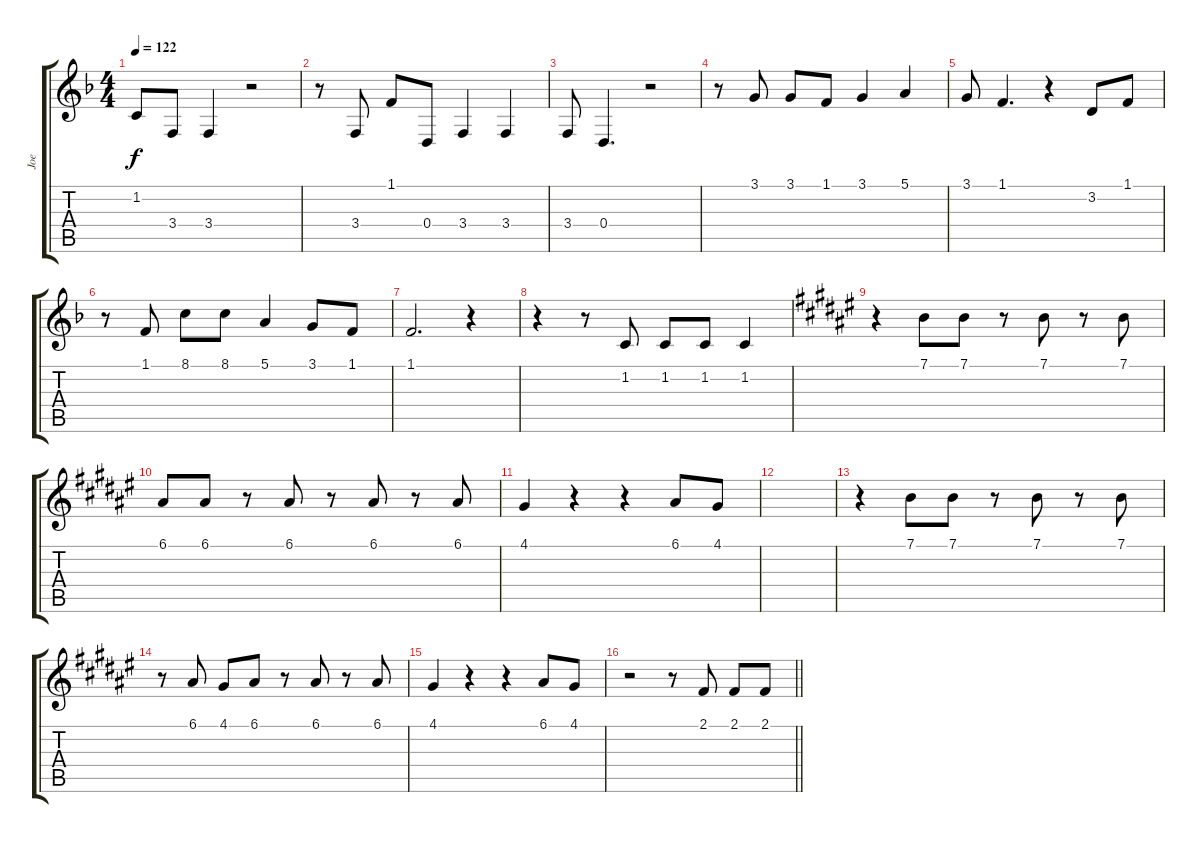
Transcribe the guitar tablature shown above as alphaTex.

\track ("Joe" "Joe") {instrument lead1square}
\staff {score tabs}
\tuning (E4 B3 G3 D3 A2 E2) {hide}
\ts (4 4)
\tempo 122
\clef g2
\ks f
1.2.8{dy f} 3.4.8 3.4.4 r.2 |
r.8 3.4.8 1.1.8 0.4.8 3.4.4 3.4.4 |
3.4.8 0.4.4{d} r.2 |
r.8 3.1.8 3.1.8 1.1.8 3.1.4 5.1.4 |
3.1.8 1.1.4{d} r.4 3.2.8 1.1.8 |
r.8 1.1.8 8.1.8 8.1.8 5.1.4 3.1.8 1.1.8 |
1.1.2{d} r.4 |
r.4 r.8 1.2.8 1.2.8 1.2.8 1.2.4 |
\ks f#
r.4 7.1.8 7.1.8 r.8 7.1.8 r.8 7.1.8 |
6.1.8 6.1.8 r.8 6.1.8 r.8 6.1.8 r.8 6.1.8 |
4.1.4 r.4 r.4 6.1.8 4.1.8 |
|
r.4 7.1.8 7.1.8 r.8 7.1.8 r.8 7.1.8 |
r.8 6.1.8 4.1.8 6.1.8 r.8 6.1.8 r.8 6.1.8 |
4.1.4 r.4 r.4 6.1.8 4.1.8 |
\barLineRight lightlight
r.2 r.8 2.1.8 2.1.8 2.1.8
